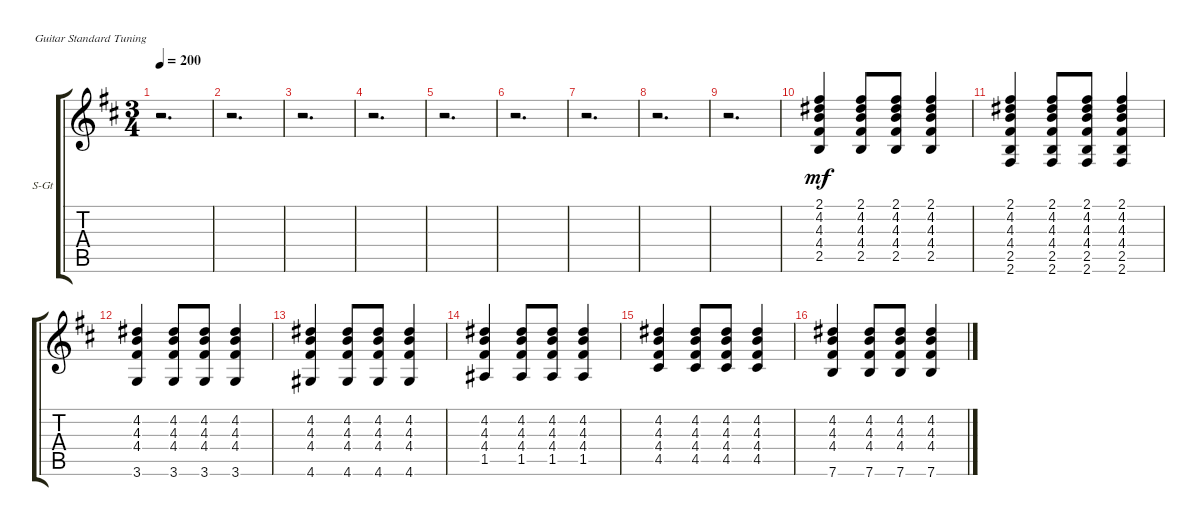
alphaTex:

\defaultSystemsLayout 4
\bracketExtendMode groupsimilarinstruments
\firstSystemTrackNameOrientation horizontal
\otherSystemsTrackNameOrientation horizontal
\track ("Steel Guitar" "S-Gt") {instrument acousticguitarsteel}
\staff {score tabs}
\tuning (E4 B3 G3 D3 A2 E2)
\ts (3 4)
\tempo 200
\clef g2
\ks d
r.2{d dy mf} |
r.2{d} |
r.2{d} |
r.2{d} |
r.2{d} |
r.2{d} |
r.2{d} |
r.2{d} |
r.2{d} |
(2.5 4.4 4.3 4.2 2.1).4 (2.5 2.1 4.2 4.3 4.4).8 (2.5 2.1 4.2 4.3 4.4).8 (2.5 2.1 4.2 4.3 4.4).4 |
(2.5 4.4 4.3 4.2 2.1 2.6).4 (2.5 2.1 4.2 4.3 4.4 2.6).8 (2.5 2.1 4.2 4.3 4.4 2.6).8 (2.5 2.1 4.2 4.3 4.4 2.6).4 |
(4.4 4.3 4.2 3.6).4 (4.2 4.3 4.4 3.6).8 (4.2 4.3 4.4 3.6).8 (4.2 4.3 4.4 3.6).4 |
(4.4 4.3 4.2 4.6).4 (4.2 4.3 4.4 4.6).8 (4.2 4.3 4.4 4.6).8 (4.2 4.3 4.4 4.6).4 |
(1.5 4.4 4.3 4.2).4 (1.5 4.4 4.3 4.2).8 (1.5 4.4 4.3 4.2).8 (1.5 4.4 4.3 4.2).4 |
(4.5 4.4 4.3 4.2).4 (4.5 4.4 4.3 4.2).8 (4.5 4.4 4.3 4.2).8 (4.4 4.3 4.2 4.5).4 |
(4.4 4.3 4.2 7.6).4 (4.4 4.3 4.2 7.6).8 (4.4 4.3 4.2 7.6).8 (4.4 4.3 4.2 7.6).4
